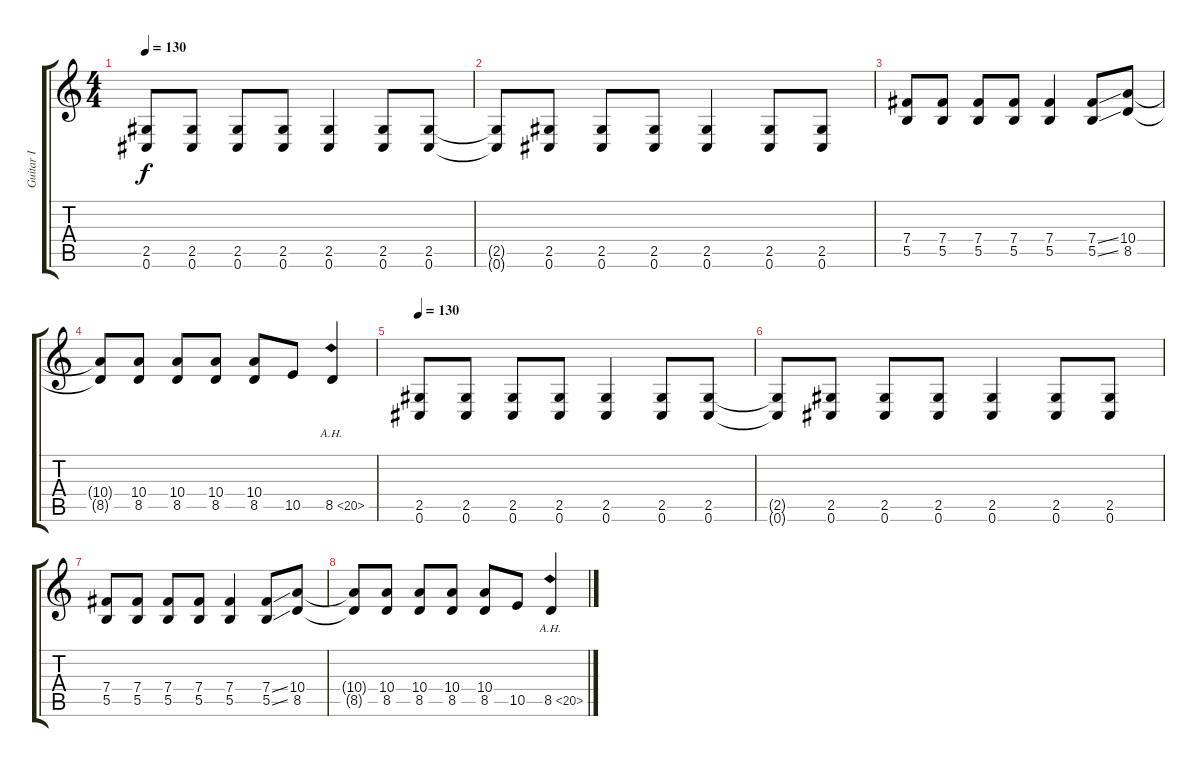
\track ("Guitar I" "Guitar I") {instrument distortionguitar}
\staff {score tabs}
\tuning (Db4 Ab3 E3 B2 Gb2 Db2) {hide}
\ts (4 4)
\tempo 140
\tempo 130
\clef g2
\ks c
(2.5 0.6).8{dy f} (2.5 0.6).8 (2.5 0.6).8 (2.5 0.6).8 (2.5 0.6).4 (2.5 0.6).8 (2.5 0.6).8 |
(2.5{t} 0.6{t}).8 (2.5 0.6).8 (2.5 0.6).8 (2.5 0.6).8 (2.5 0.6).4 (2.5 0.6).8 (2.5 0.6).8 |
(7.4 5.5).8 (7.4 5.5).8 (7.4 5.5).8 (7.4 5.5).8 (7.4 5.5).4 (7.4{ss} 5.5{ss}).8 (10.4 8.5).8 |
(10.4{t} 8.5{t}).8 (10.4 8.5).8 (10.4 8.5).8 (10.4 8.5).8 (10.4 8.5).8 10.5.8 8.5{ah 12}.4 |
\tempo 140
\tempo 130
(2.5 0.6).8 (2.5 0.6).8 (2.5 0.6).8 (2.5 0.6).8 (2.5 0.6).4 (2.5 0.6).8 (2.5 0.6).8 |
(2.5{t} 0.6{t}).8 (2.5 0.6).8 (2.5 0.6).8 (2.5 0.6).8 (2.5 0.6).4 (2.5 0.6).8 (2.5 0.6).8 |
(7.4 5.5).8 (7.4 5.5).8 (7.4 5.5).8 (7.4 5.5).8 (7.4 5.5).4 (7.4{ss} 5.5{ss}).8 (10.4 8.5).8 |
(10.4{t} 8.5{t}).8 (10.4 8.5).8 (10.4 8.5).8 (10.4 8.5).8 (10.4 8.5).8 10.5.8 8.5{ah 12}.4
